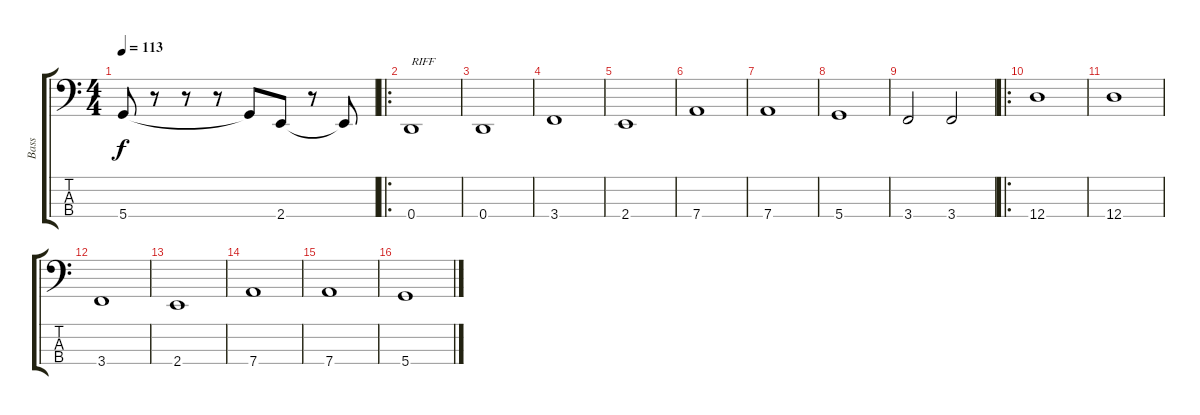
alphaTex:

\track ("Bass" "Bass") {instrument electricbassfinger}
\staff {score tabs}
\tuning (G2 D2 A1 D1) {hide}
\ts (4 4)
\tempo 113
\clef f4
\ks c
5.4.8{dy f} r.8 r.8 r.8 5.4{t}.8 2.4.8 r.8 2.4{t}.8 |
\ro
0.4.1{txt "RIFF"} |
0.4.1 |
3.4.1 |
2.4.1 |
7.4.1 |
7.4.1 |
5.4.1 |
3.4.2 3.4.2 |
\ro
12.4.1 |
12.4.1 |
3.4.1 |
2.4.1 |
7.4.1 |
7.4.1 |
5.4.1
